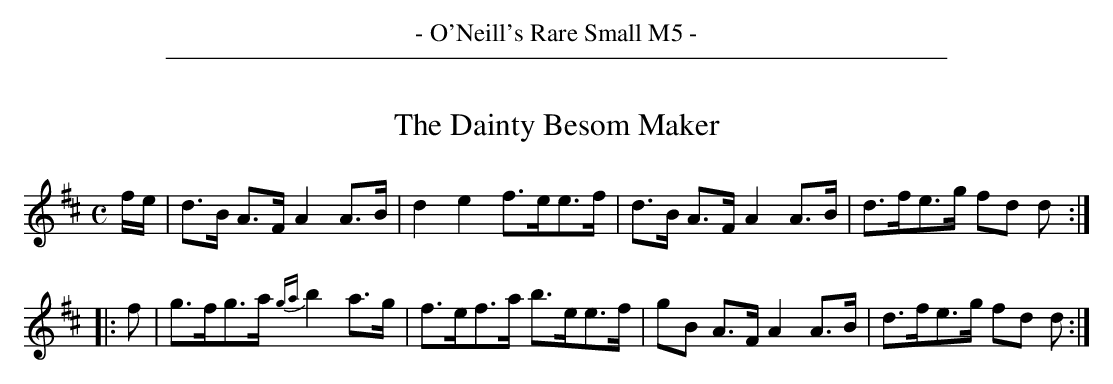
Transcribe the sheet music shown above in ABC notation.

X:1
T: The Dainty Besom Maker
M: C
L: 1/8
K: D
f/e/ |\
d>B A>F A2 A>B | d2e2 f>ee>f | d>B A>F A2A>B | d>fe>g fd d :|
|: f |\
g>fg>a {ga}b2a>g |f>ef>a b>ee>f | gB A>F A2 A>B | d>fe>g fd d :|
